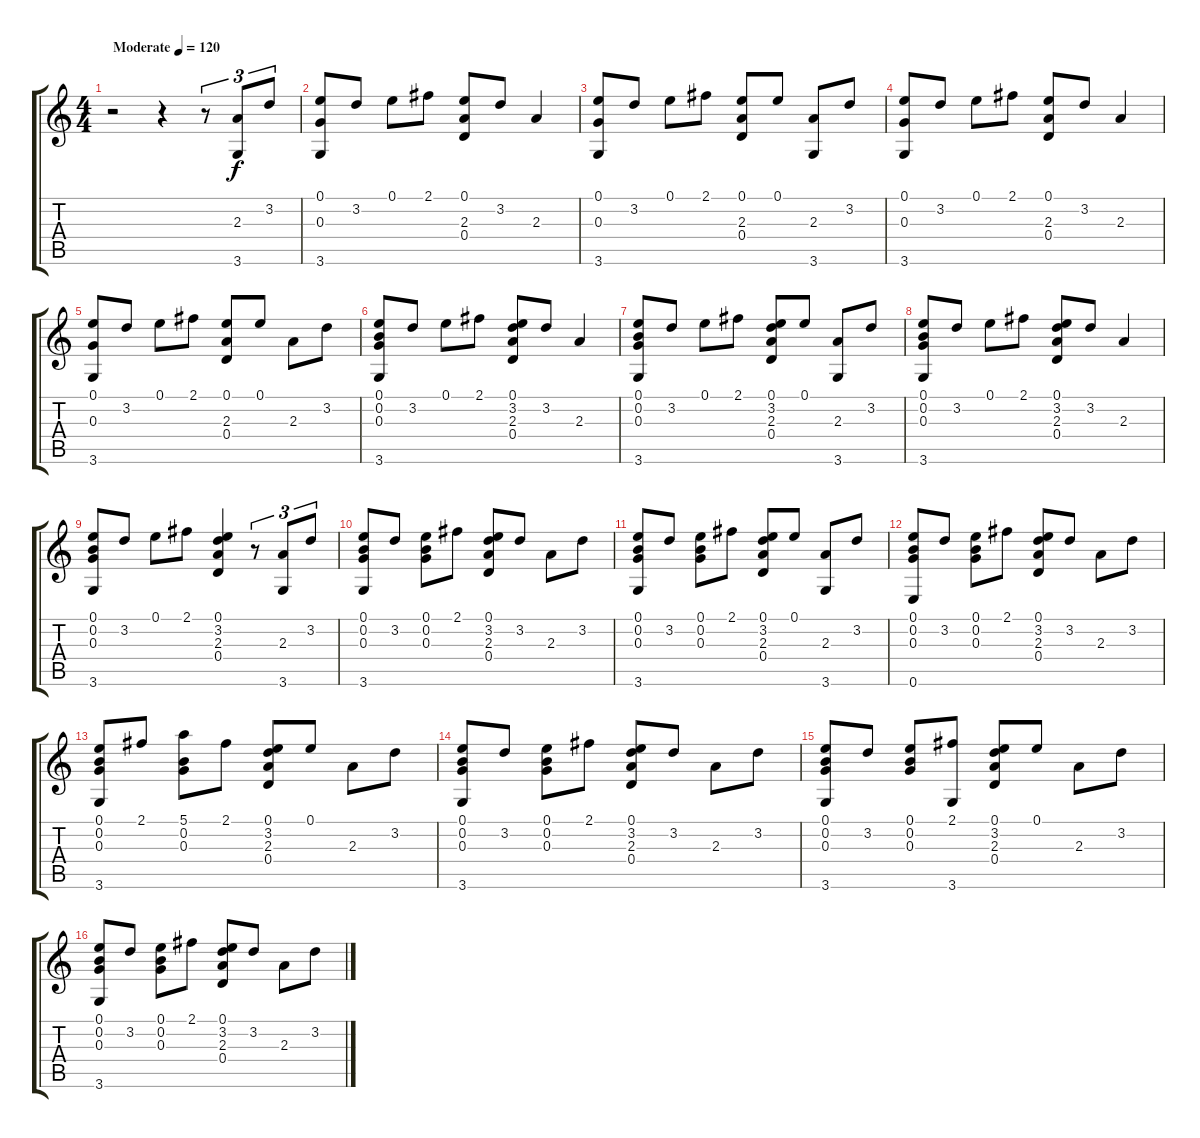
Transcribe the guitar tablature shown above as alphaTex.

\track "" {instrument acousticguitarsteel}
\staff {score tabs}
\tuning (E4 B3 G3 D3 A2 E2) {hide}
\ts (4 4)
\tempo (120 "Moderate")
\clef g2
\ks c
r.2{dy f instrument acousticguitarsteel} r.4 r.8{tu (3 2)} (2.3 3.6).8{tu (3 2)} 3.2.8{tu (3 2)} |
(0.1 0.3 3.6).8 3.2.8 0.1.8 2.1.8 (0.1 2.3 0.4).8 3.2.8 2.3.4 |
(0.1 0.3 3.6).8 3.2.8 0.1.8 2.1.8 (0.1 2.3 0.4).8 0.1.8 (2.3 3.6).8 3.2.8 |
(0.1 0.3 3.6).8 3.2.8 0.1.8 2.1.8 (0.1 2.3 0.4).8 3.2.8 2.3.4 |
(0.1 0.3 3.6).8 3.2.8 0.1.8 2.1.8 (0.1 2.3 0.4).8 0.1.8 2.3.8 3.2.8 |
(0.1 0.2 0.3 3.6).8 3.2.8 0.1.8 2.1.8 (0.1 3.2 2.3 0.4).8 3.2.8 2.3.4 |
(0.1 0.2 0.3 3.6).8 3.2.8 0.1.8 2.1.8 (0.1 3.2 2.3 0.4).8 0.1.8 (2.3 3.6).8 3.2.8 |
(0.1 0.2 0.3 3.6).8 3.2.8 0.1.8 2.1.8 (0.1 3.2 2.3 0.4).8 3.2.8 2.3.4 |
(0.1 0.2 0.3 3.6).8 3.2.8 0.1.8 2.1.8 (0.1 3.2 2.3 0.4).4 r.8{tu (3 2)} (2.3 3.6).8{tu (3 2)} 3.2.8{tu (3 2)} |
(0.1 0.2 0.3 3.6).8 3.2.8 (0.1 0.2 0.3).8 2.1.8 (0.1 3.2 2.3 0.4).8 3.2.8 2.3.8 3.2.8 |
(0.1 0.2 0.3 3.6).8 3.2.8 (0.1 0.2 0.3).8 2.1.8 (0.1 3.2 2.3 0.4).8 0.1.8 (2.3 3.6).8 3.2.8 |
(0.1 0.2 0.3 0.6).8 3.2.8 (0.1 0.2 0.3).8 2.1.8 (0.1 3.2 2.3 0.4).8 3.2.8 2.3.8 3.2.8 |
(0.1 0.2 0.3 3.6).8 2.1.8 (5.1 0.2 0.3).8 2.1.8 (0.1 3.2 2.3 0.4).8 0.1.8 2.3.8 3.2.8 |
(0.1 0.2 0.3 3.6).8 3.2.8 (0.1 0.2 0.3).8 2.1.8 (0.1 3.2 2.3 0.4).8 3.2.8 2.3.8 3.2.8 |
(0.1 0.2 0.3 3.6).8 3.2.8 (0.1 0.2 0.3).8 (2.1 3.6).8 (0.1 3.2 2.3 0.4).8 0.1.8 2.3.8 3.2.8 |
(0.1 0.2 0.3 3.6).8 3.2.8 (0.1 0.2 0.3).8 2.1.8 (0.1 3.2 2.3 0.4).8 3.2.8 2.3.8 3.2.8
